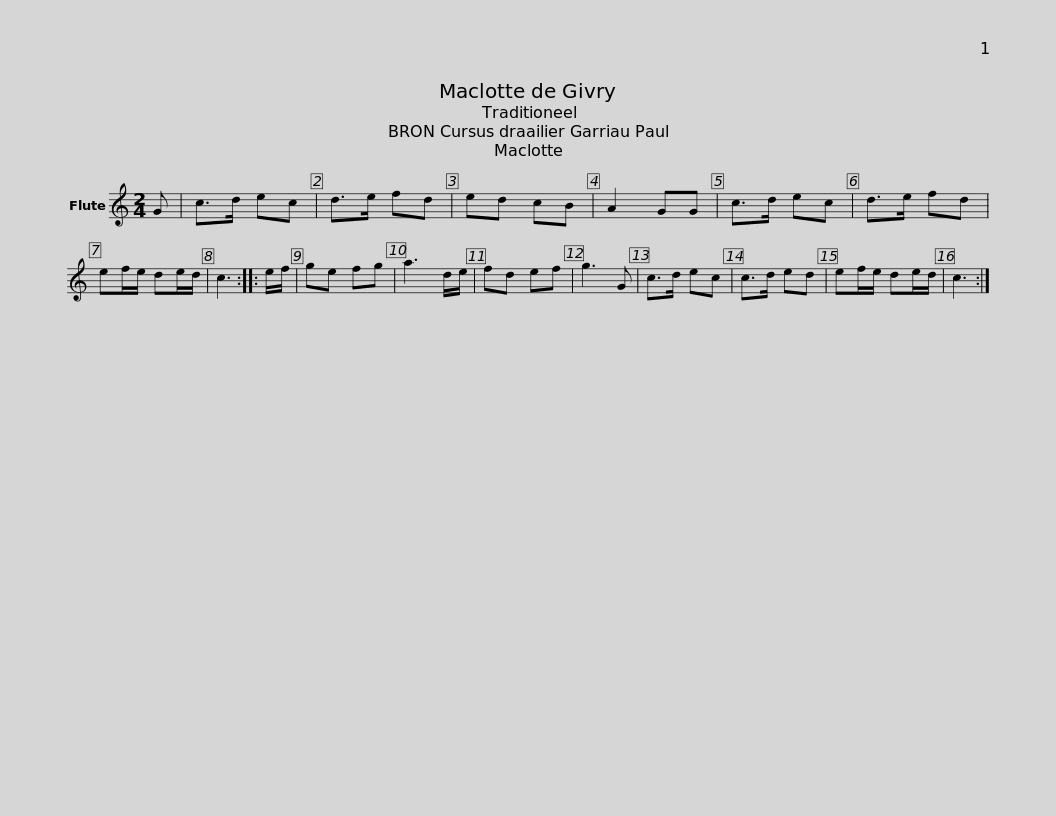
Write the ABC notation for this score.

X:1
L:1/8
M:2/4
I:linebreak $
K:C
V:1 treble
V:1
 G | c>d ec | d>e fd | ed cB | A2 GG | %5
 c>d ec | d>e fd |$ ef/e/ de/d/ | c3 :: e/f/ | %10
 ge fg | a3 d/e/ | fd ef | g3 G | c>d ec | %15
 c>d ed |$ ef/e/ de/d/ | c3 :| %18
